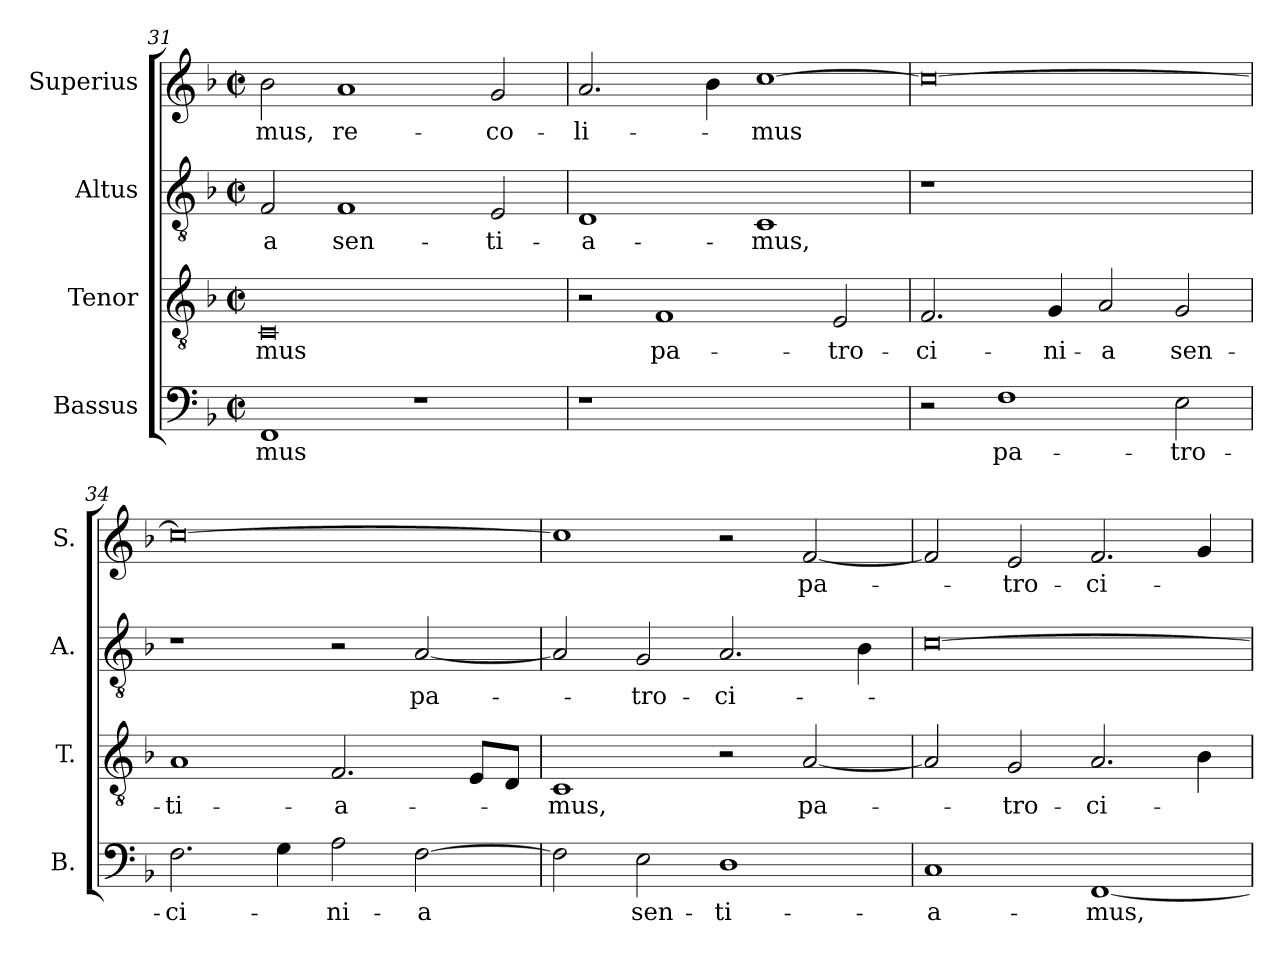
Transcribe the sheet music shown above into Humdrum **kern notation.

**kern	**text	**kern	**text	**kern	**text	**kern	**text
*part4	*part4	*part3	*part3	*part2	*part2	*part1	*part1
*staff4	*staff4	*staff3	*staff3	*staff2	*staff2	*staff1	*staff1
*I"Bassus	*	*I"Tenor	*	*I"Altus	*	*I"Superius	*
*I'B.	*	*I'T.	*	*I'A.	*	*I'S.	*
*clefF4	*	*clefGv2	*	*clefGv2	*	*clefG2	*
*	*	*ITrd7c12	*	*ITrd7c12	*	*	*
*k[b-]	*	*k[b-]	*	*k[b-]	*	*k[b-]	*
*F:	*	*F:	*	*F:	*	*F:	*
*M2/2	*	*M2/2	*	*M2/2	*	*M2/2	*
*met(c|)	*	*met(c|)	*	*met(c|)	*	*met(c|)	*
=31	=31	=31	=31	=31	=31	=31	=31
!	!LO:LY:b:color=#000000	!	!	!	!	!	!
!	!	!	!LO:LY:b:color=#000000	!	!	!	!
!	!	!	!	!	!LO:LY:b:color=#000000	!	!
!	!	!	!	!	!	!	!LO:LY:b:color=#000000
1FFi	-mus	0CCi	-mus	2FFi/	-a	2b-i\	-mus,
!	!	!	!	!	!LO:LY:b:color=#000000	!	!
!	!	!	!	!	!	!	!LO:LY:b:color=#000000
.	.	.	.	1FFi	sen-	1ai	re-
1r	.	.	.	.	.	.	.
!	!	!	!	!	!LO:LY:b:color=#000000	!	!
!	!	!	!	!	!	!	!LO:LY:b:color=#000000
.	.	.	.	2EEi/	-ti-	2gi/	-co-
=32	=32	=32	=32	=32	=32	=32	=32
!LO:N:vis=1	!	!	!	!	!	!	!
!	!	!	!	!	!LO:LY:b:color=#000000	!	!
!	!	!	!	!	!	!	!LO:LY:b:color=#000000
1r	.	2r	.	1DDi	-a-	2.ai/	-li-
!	!	!	!LO:LY:b:color=#000000	!	!	!	!
.	.	1FFi	pa-	.	.	.	.
.	.	.	.	.	.	4b-i\	.
!	!	!	!	!	!LO:LY:b:color=#000000	!	!
!	!	!	!	!	!	!	!LO:LY:b:color=#000000
1ryy	.	.	.	1CCi	-mus,	[>1cci	-mus
!	!	!	!LO:LY:b:color=#000000	!	!	!	!
.	.	2EEi/	-tro-	.	.	.	.
=33	=33	=33	=33	=33	=33	=33	=33
!	!	!	!LO:LY:b:color=#000000	!LO:N:vis=1	!	!	!
2r	.	2.FFi/	-ci-	1r	.	0cci_>	.
!	!LO:LY:b:color=#000000	!	!	!	!	!	!
1Fi	pa-	.	.	.	.	.	.
!	!	!	!LO:LY:b:color=#000000	!	!	!	!
.	.	4GGi/	-ni-	.	.	.	.
!	!	!	!LO:LY:b:color=#000000	!	!	!	!
.	.	2AAi/	-a	1ryy	.	.	.
!	!LO:LY:b:color=#000000	!	!	!	!	!	!
!	!	!	!LO:LY:b:color=#000000	!	!	!	!
2Ei\	-tro-	2GGi/	sen-	.	.	.	.
=34	=34	=34	=34	=34	=34	=34	=34
!	!LO:LY:b:color=#000000	!	!	!	!	!	!
!	!	!	!LO:LY:b:color=#000000	!	!	!	!
2.Fi\	-ci-	1AAi	-ti-	1r	.	0cci_>	.
4Gi\	.	.	.	.	.	.	.
!	!LO:LY:b:color=#000000	!	!	!	!	!	!
!	!	!	!LO:LY:b:color=#000000	!	!	!	!
2Ai\	-ni-	2.FFi/	-a-	2r	.	.	.
!	!LO:LY:b:color=#000000	!	!	!	!	!	!
!	!	!	!	!	!LO:LY:b:color=#000000	!	!
[>2Fi\	-a	.	.	[<2AAi/	pa-	.	.
.	.	8EEi/L	.	.	.	.	.
.	.	8DDi/J	.	.	.	.	.
!!LO:LB:g=z
=35	=35	=35	=35	=35	=35	=35	=35
!	!	!	!LO:LY:b:color=#000000	!	!	!	!
2Fi\]	.	1CCi	-mus,	2AAi/]	.	1cci]	.
!	!LO:LY:b:color=#000000	!	!	!	!	!	!
!	!	!	!	!	!LO:LY:b:color=#000000	!	!
2Ei\	sen-	.	.	2GGi/	-tro-	.	.
!	!LO:LY:b:color=#000000	!	!	!	!	!	!
!	!	!	!	!	!LO:LY:b:color=#000000	!	!
1Di	-ti-	2r	.	2.AAi/	-ci-	2r	.
!	!	!	!LO:LY:b:color=#000000	!	!	!	!
!	!	!	!	!	!	!	!LO:LY:b:color=#000000
.	.	[<2AAi/	pa-	.	.	[<2fi/	pa-
.	.	.	.	4BB-i\	.	.	.
=36	=36	=36	=36	=36	=36	=36	=36
!	!LO:LY:b:color=#000000	!	!	!	!	!	!
1Ci	-a-	2AAi/]	.	[>0Ci	.	2fi/]	.
!	!	!	!LO:LY:b:color=#000000	!	!	!	!
!	!	!	!	!	!	!	!LO:LY:b:color=#000000
.	.	2GGi/	-tro-	.	.	2ei/	-tro-
!	!LO:LY:b:color=#000000	!	!	!	!	!	!
!	!	!	!LO:LY:b:color=#000000	!	!	!	!
!	!	!	!	!	!	!	!LO:LY:b:color=#000000
[<1FFi	-mus,	2.AAi/	-ci-	.	.	2.fi/	-ci-
.	.	4BB-i\	.	.	.	4gi/	.
=	=	=	=	=	=	=	=
*-	*-	*-	*-	*-	*-	*-	*-
